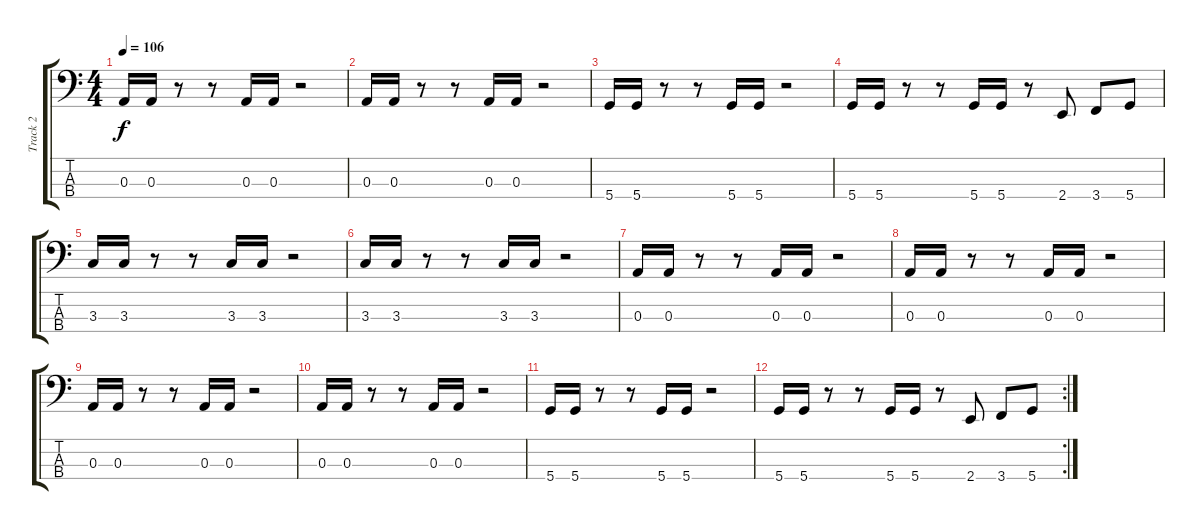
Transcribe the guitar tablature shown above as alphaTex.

\track ("Track 2" "Track 2") {instrument electricbassfinger}
\staff {score tabs}
\tuning (G2 D2 A1 D1) {hide}
\ts (4 4)
\tempo 106
\clef f4
\ks c
0.3.16{dy f} 0.3.16 r.8 r.8 0.3.16 0.3.16 r.2 |
0.3.16 0.3.16 r.8 r.8 0.3.16 0.3.16 r.2 |
5.4.16 5.4.16 r.8 r.8 5.4.16 5.4.16 r.2 |
5.4.16 5.4.16 r.8 r.8 5.4.16 5.4.16 r.8 2.4.8 3.4.8 5.4.8 |
3.3.16 3.3.16 r.8 r.8 3.3.16 3.3.16 r.2 |
3.3.16 3.3.16 r.8 r.8 3.3.16 3.3.16 r.2 |
0.3.16 0.3.16 r.8 r.8 0.3.16 0.3.16 r.2 |
0.3.16 0.3.16 r.8 r.8 0.3.16 0.3.16 r.2 |
0.3.16 0.3.16 r.8 r.8 0.3.16 0.3.16 r.2 |
0.3.16 0.3.16 r.8 r.8 0.3.16 0.3.16 r.2 |
5.4.16 5.4.16 r.8 r.8 5.4.16 5.4.16 r.2 |
\rc 2
5.4.16 5.4.16 r.8 r.8 5.4.16 5.4.16 r.8 2.4.8 3.4.8 5.4.8
